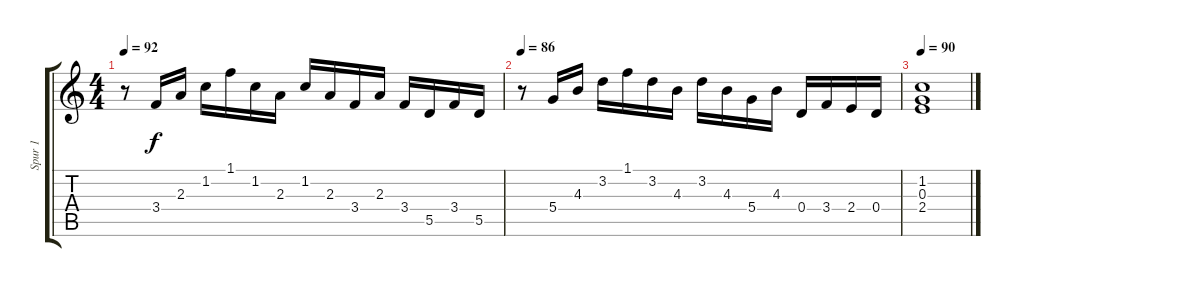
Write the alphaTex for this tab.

\track ("Spur 1" "Spur 1") {instrument acousticguitarnylon}
\staff {score tabs}
\tuning (E4 B3 G3 D3 A2 E2) {hide}
\ts (4 4)
\tempo 92
\clef g2
\ks c
r.8{dy f} 3.4.16 2.3.16 1.2.16 1.1.16 1.2.16 2.3.16 1.2.16 2.3.16 3.4.16 2.3.16 3.4.16 5.5.16 3.4.16 5.5.16 |
\tempo 86
r.8 5.4.16 4.3.16 3.2.16 1.1.16 3.2.16 4.3.16 3.2.16 4.3.16 5.4.16 4.3.16 0.4.16 3.4.16 2.4.16 0.4.16 |
\tempo 90
(1.2 0.3 2.4).1
